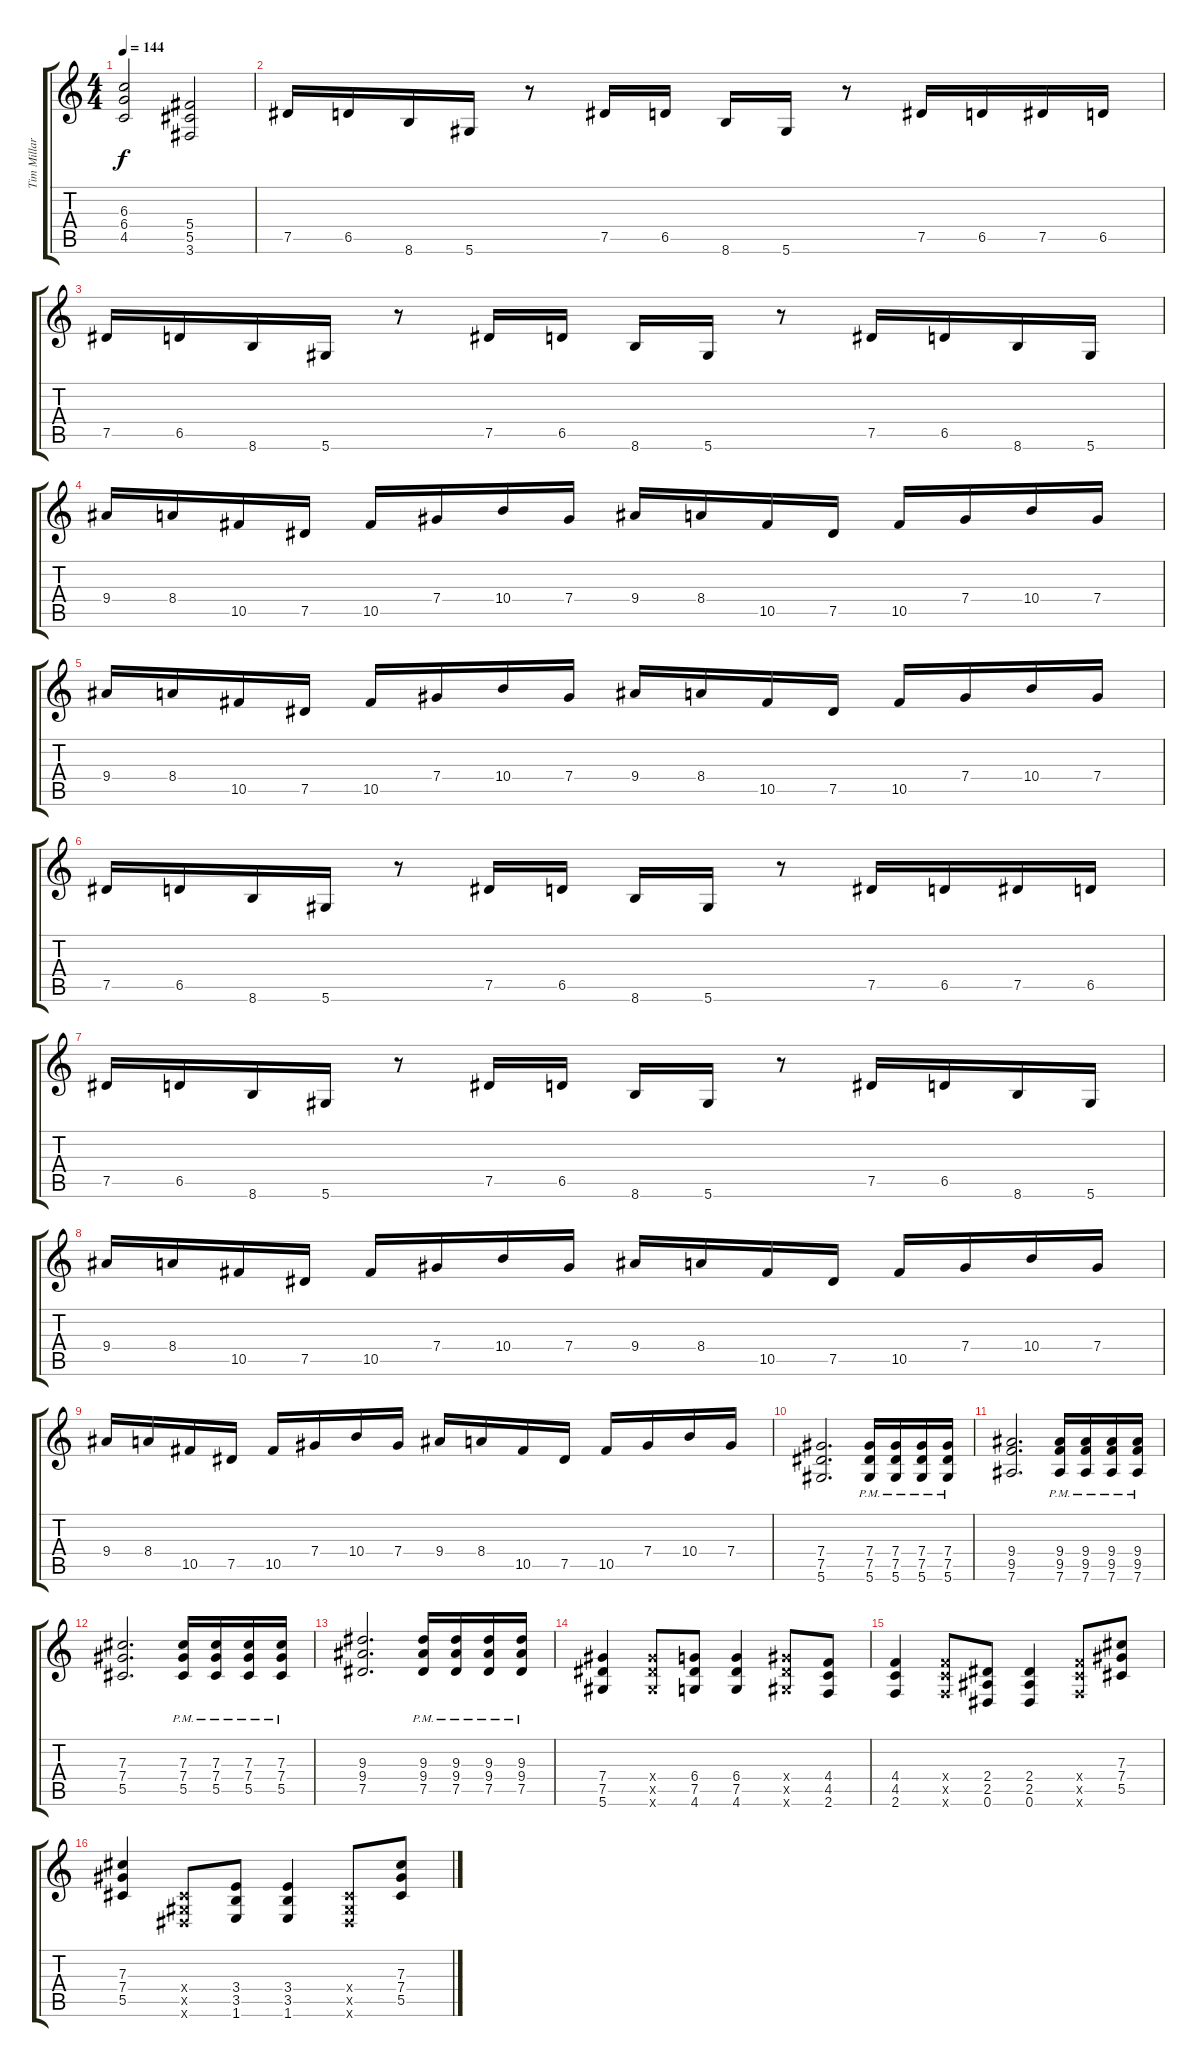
\track ("Tim Millar" "Tim Millar") {instrument distortionguitar}
\staff {score tabs}
\tuning (Eb4 Bb3 Gb3 Db3 Ab2 Eb2) {hide}
\ts (4 4)
\tempo 144
\clef g2
\ks c
(6.3 6.4 4.5).2{dy f} (5.4 5.5 3.6).2 |
7.5.16 6.5.16 8.6.16 5.6.16 r.8 7.5.16 6.5.16 8.6.16 5.6.16 r.8 7.5.16 6.5.16 7.5.16 6.5.16 |
7.5.16 6.5.16 8.6.16 5.6.16 r.8 7.5.16 6.5.16 8.6.16 5.6.16 r.8 7.5.16 6.5.16 8.6.16 5.6.16 |
9.4.16 8.4.16 10.5.16 7.5.16 10.5.16 7.4.16 10.4.16 7.4.16 9.4.16 8.4.16 10.5.16 7.5.16 10.5.16 7.4.16 10.4.16 7.4.16 |
9.4.16 8.4.16 10.5.16 7.5.16 10.5.16 7.4.16 10.4.16 7.4.16 9.4.16 8.4.16 10.5.16 7.5.16 10.5.16 7.4.16 10.4.16 7.4.16 |
7.5.16 6.5.16 8.6.16 5.6.16 r.8 7.5.16 6.5.16 8.6.16 5.6.16 r.8 7.5.16 6.5.16 7.5.16 6.5.16 |
7.5.16 6.5.16 8.6.16 5.6.16 r.8 7.5.16 6.5.16 8.6.16 5.6.16 r.8 7.5.16 6.5.16 8.6.16 5.6.16 |
9.4.16 8.4.16 10.5.16 7.5.16 10.5.16 7.4.16 10.4.16 7.4.16 9.4.16 8.4.16 10.5.16 7.5.16 10.5.16 7.4.16 10.4.16 7.4.16 |
9.4.16 8.4.16 10.5.16 7.5.16 10.5.16 7.4.16 10.4.16 7.4.16 9.4.16 8.4.16 10.5.16 7.5.16 10.5.16 7.4.16 10.4.16 7.4.16 |
(7.4 7.5 5.6).2{d} (7.4{pm} 7.5{pm} 5.6{pm}).16 (7.4{pm} 7.5{pm} 5.6{pm}).16 (7.4{pm} 7.5{pm} 5.6{pm}).16 (7.4{pm} 7.5{pm} 5.6{pm}).16 |
(9.4 9.5 7.6).2{d} (9.4{pm} 9.5{pm} 7.6{pm}).16 (9.4{pm} 9.5{pm} 7.6{pm}).16 (9.4{pm} 9.5{pm} 7.6{pm}).16 (9.4{pm} 9.5{pm} 7.6{pm}).16 |
(7.3 7.4 5.5).2{d} (7.3{pm} 7.4{pm} 5.5{pm}).16 (7.3{pm} 7.4{pm} 5.5{pm}).16 (7.3{pm} 7.4{pm} 5.5{pm}).16 (7.3{pm} 7.4{pm} 5.5{pm}).16 |
(9.3 9.4 7.5).2{d} (9.3{pm} 9.4{pm} 7.5{pm}).16 (9.3{pm} 9.4{pm} 7.5{pm}).16 (9.3{pm} 9.4{pm} 7.5{pm}).16 (9.3{pm} 9.4{pm} 7.5{pm}).16 |
(7.4 7.5 5.6).4 (7.4{x} 7.5{x} 5.6{x}).8 (6.4 7.5 4.6).8 (6.4 7.5 4.6).4 (7.4{x} 7.5{x} 5.6{x}).8 (4.4 4.5 2.6).8 |
(4.4 4.5 2.6).4 (4.4{x} 4.5{x} 2.6{x}).8 (2.4 2.5 0.6).8 (2.4 2.5 0.6).4 (4.4{x} 4.5{x} 2.6{x}).8 (7.3 7.4 5.5).8 |
(7.3 7.4 5.5).4 (0.4{x} 0.5{x} 0.6{x}).8 (3.4 3.5 1.6).8 (3.4 3.5 1.6).4 (0.4{x} 0.5{x} 0.6{x}).8 (7.3 7.4 5.5).8
